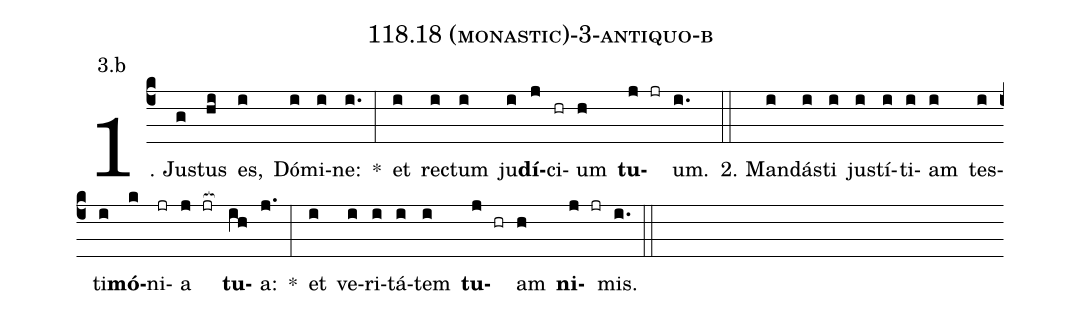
name: 118.18 (monastic)-3-antiquo-b;
annotation: 3.b;
%%
(c4)1. Jus(g)tus(hi) es,(i) Dó(i)mi(i)ne:(i.) *(:) et(i) rec(i)tum(i) ju(i)<b>dí</b>(j)ci(hr)um(h) <b>tu</b>(j jr)um.(i.) (::)
2. Man(i)dás(i)ti(i) jus(i)tí(i)ti(i)am(i) tes(i)ti(i)<b>mó</b>(k)ni(jr)a(j jr[ocb:1{]) <b>tu</b>(ih[ocb:0}])a:(j.) *(:) et(i) ve(i)ri(i)tá(i)tem(i) <b>tu</b>(j hr)am(h) <b>ni</b>(j jr)mis.(i.) (::)
